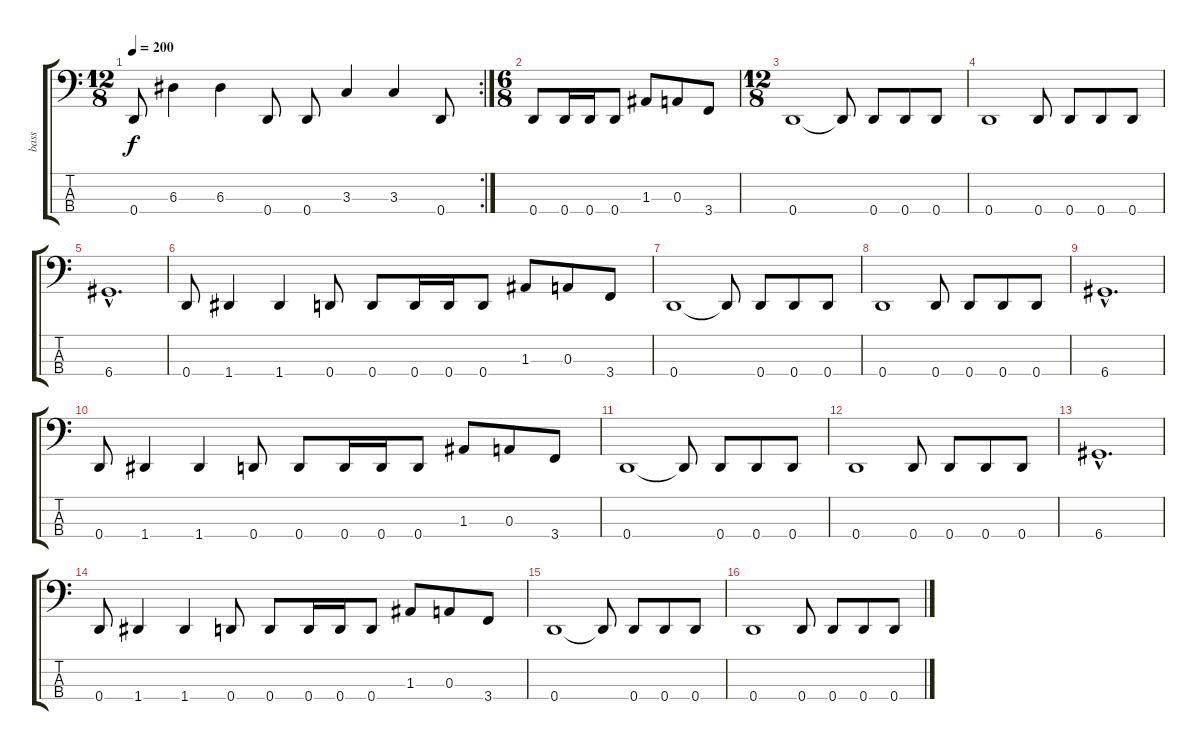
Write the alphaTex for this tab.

\track ("bass" "bass") {instrument electricbasspick}
\staff {score tabs}
\tuning (G2 D2 A1 D1) {hide}
\rc 2
\ts (12 8)
\tempo 200
\clef f4
\ks c
0.4.8{dy f} 6.3.4 6.3.4 0.4.8 0.4.8 3.3.4 3.3.4 0.4.8 |
\ts (6 8)
0.4.8 0.4.16 0.4.16 0.4.8 1.3.8 0.3.8 3.4.8 |
\ts (12 8)
0.4.1 0.4{t}.8 0.4.8 0.4.8 0.4.8 |
0.4.1 0.4.8 0.4.8 0.4.8 0.4.8 |
6.4{hac}.1{d} |
0.4.8 1.4.4 1.4.4 0.4.8 0.4.8 0.4.16 0.4.16 0.4.8 1.3.8 0.3.8 3.4.8 |
0.4.1 0.4{t}.8 0.4.8 0.4.8 0.4.8 |
0.4.1 0.4.8 0.4.8 0.4.8 0.4.8 |
6.4{hac}.1{d} |
0.4.8 1.4.4 1.4.4 0.4.8 0.4.8 0.4.16 0.4.16 0.4.8 1.3.8 0.3.8 3.4.8 |
0.4.1 0.4{t}.8 0.4.8 0.4.8 0.4.8 |
0.4.1 0.4.8 0.4.8 0.4.8 0.4.8 |
6.4{hac}.1{d} |
0.4.8 1.4.4 1.4.4 0.4.8 0.4.8 0.4.16 0.4.16 0.4.8 1.3.8 0.3.8 3.4.8 |
0.4.1 0.4{t}.8 0.4.8 0.4.8 0.4.8 |
0.4.1 0.4.8 0.4.8 0.4.8 0.4.8
